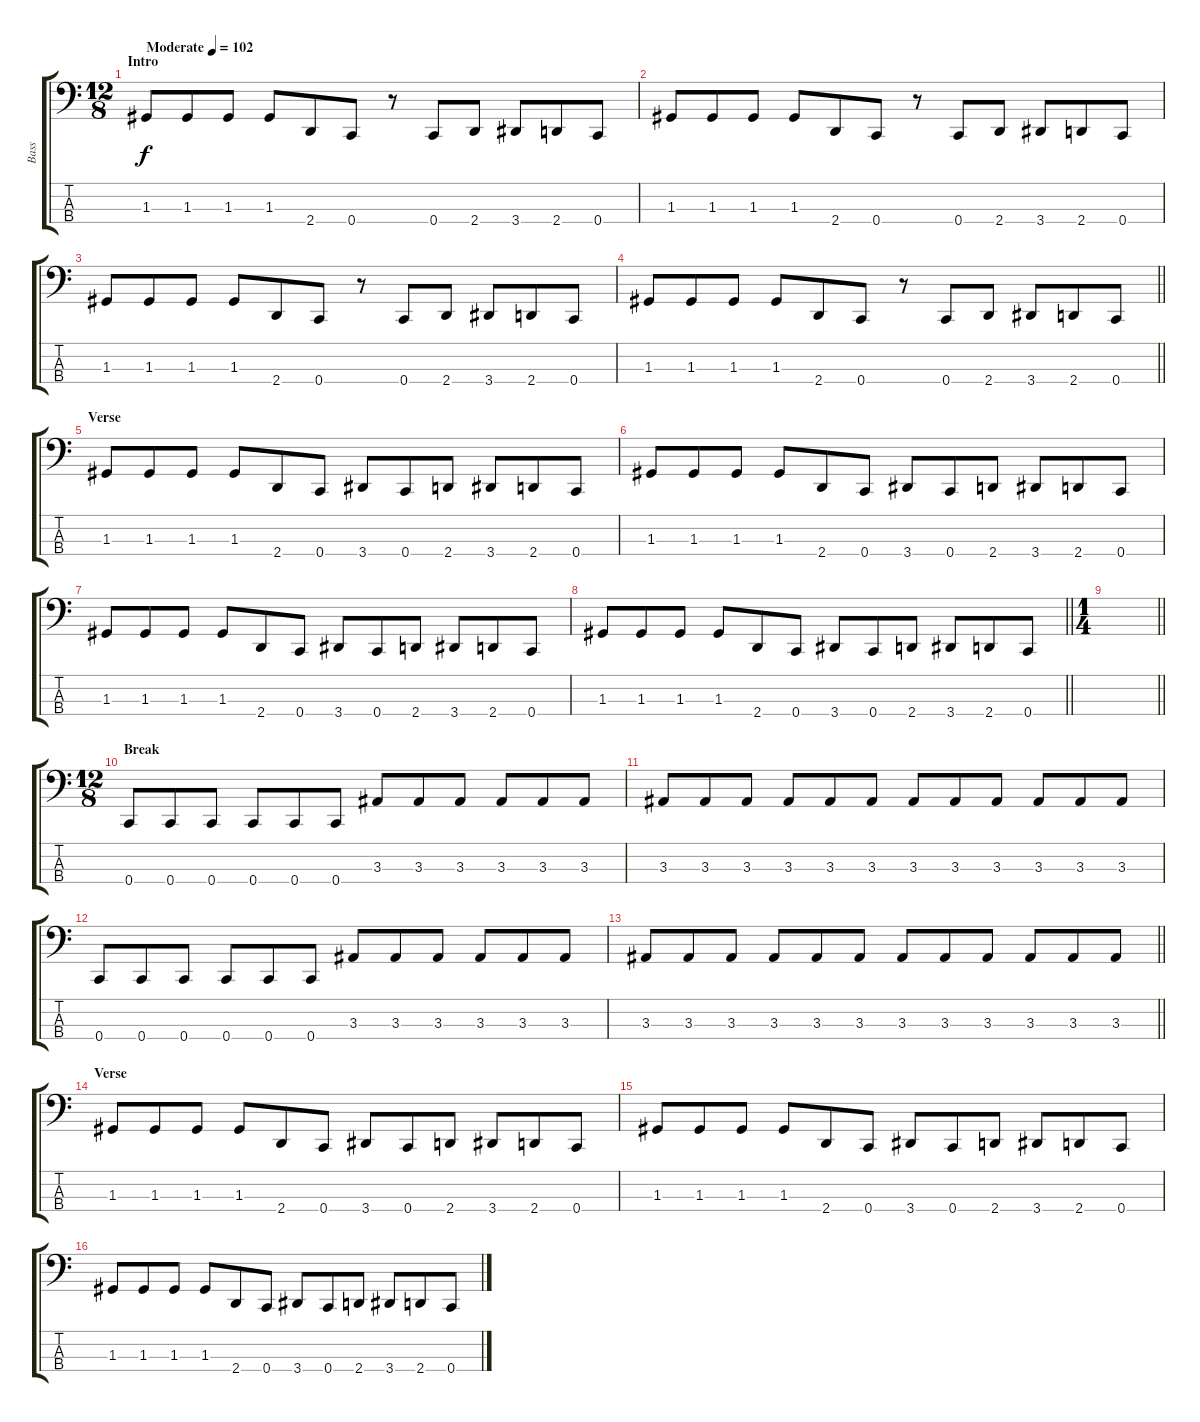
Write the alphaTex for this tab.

\track ("Bass" "Bass") {instrument electricbassfinger}
\staff {score tabs}
\tuning (F2 C2 G1 C1) {hide}
\ts (12 8)
\section ("" "Intro")
\tempo (102 "Moderate")
\clef f4
\ks c
1.3.8{dy f instrument electricbassfinger} 1.3.8 1.3.8 1.3.8 2.4.8 0.4.8 r.8 0.4.8 2.4.8 3.4.8 2.4.8 0.4.8 |
1.3.8 1.3.8 1.3.8 1.3.8 2.4.8 0.4.8 r.8 0.4.8 2.4.8 3.4.8 2.4.8 0.4.8 |
1.3.8 1.3.8 1.3.8 1.3.8 2.4.8 0.4.8 r.8 0.4.8 2.4.8 3.4.8 2.4.8 0.4.8 |
\barLineRight lightlight
1.3.8 1.3.8 1.3.8 1.3.8 2.4.8 0.4.8 r.8 0.4.8 2.4.8 3.4.8 2.4.8 0.4.8 |
\section ("" "Verse")
1.3.8 1.3.8 1.3.8 1.3.8 2.4.8 0.4.8 3.4.8 0.4.8 2.4.8 3.4.8 2.4.8 0.4.8 |
1.3.8 1.3.8 1.3.8 1.3.8 2.4.8 0.4.8 3.4.8 0.4.8 2.4.8 3.4.8 2.4.8 0.4.8 |
1.3.8 1.3.8 1.3.8 1.3.8 2.4.8 0.4.8 3.4.8 0.4.8 2.4.8 3.4.8 2.4.8 0.4.8 |
\barLineRight lightlight
1.3.8 1.3.8 1.3.8 1.3.8 2.4.8 0.4.8 3.4.8 0.4.8 2.4.8 3.4.8 2.4.8 0.4.8 |
\ts (1 4)
\barLineRight lightlight
|
\ts (12 8)
\section ("" "Break")
0.4.8 0.4.8 0.4.8 0.4.8 0.4.8 0.4.8 3.3.8 3.3.8 3.3.8 3.3.8 3.3.8 3.3.8 |
3.3.8 3.3.8 3.3.8 3.3.8 3.3.8 3.3.8 3.3.8 3.3.8 3.3.8 3.3.8 3.3.8 3.3.8 |
0.4.8 0.4.8 0.4.8 0.4.8 0.4.8 0.4.8 3.3.8 3.3.8 3.3.8 3.3.8 3.3.8 3.3.8 |
\barLineRight lightlight
3.3.8 3.3.8 3.3.8 3.3.8 3.3.8 3.3.8 3.3.8 3.3.8 3.3.8 3.3.8 3.3.8 3.3.8 |
\section ("" "Verse")
1.3.8 1.3.8 1.3.8 1.3.8 2.4.8 0.4.8 3.4.8 0.4.8 2.4.8 3.4.8 2.4.8 0.4.8 |
1.3.8 1.3.8 1.3.8 1.3.8 2.4.8 0.4.8 3.4.8 0.4.8 2.4.8 3.4.8 2.4.8 0.4.8 |
1.3.8 1.3.8 1.3.8 1.3.8 2.4.8 0.4.8 3.4.8 0.4.8 2.4.8 3.4.8 2.4.8 0.4.8
